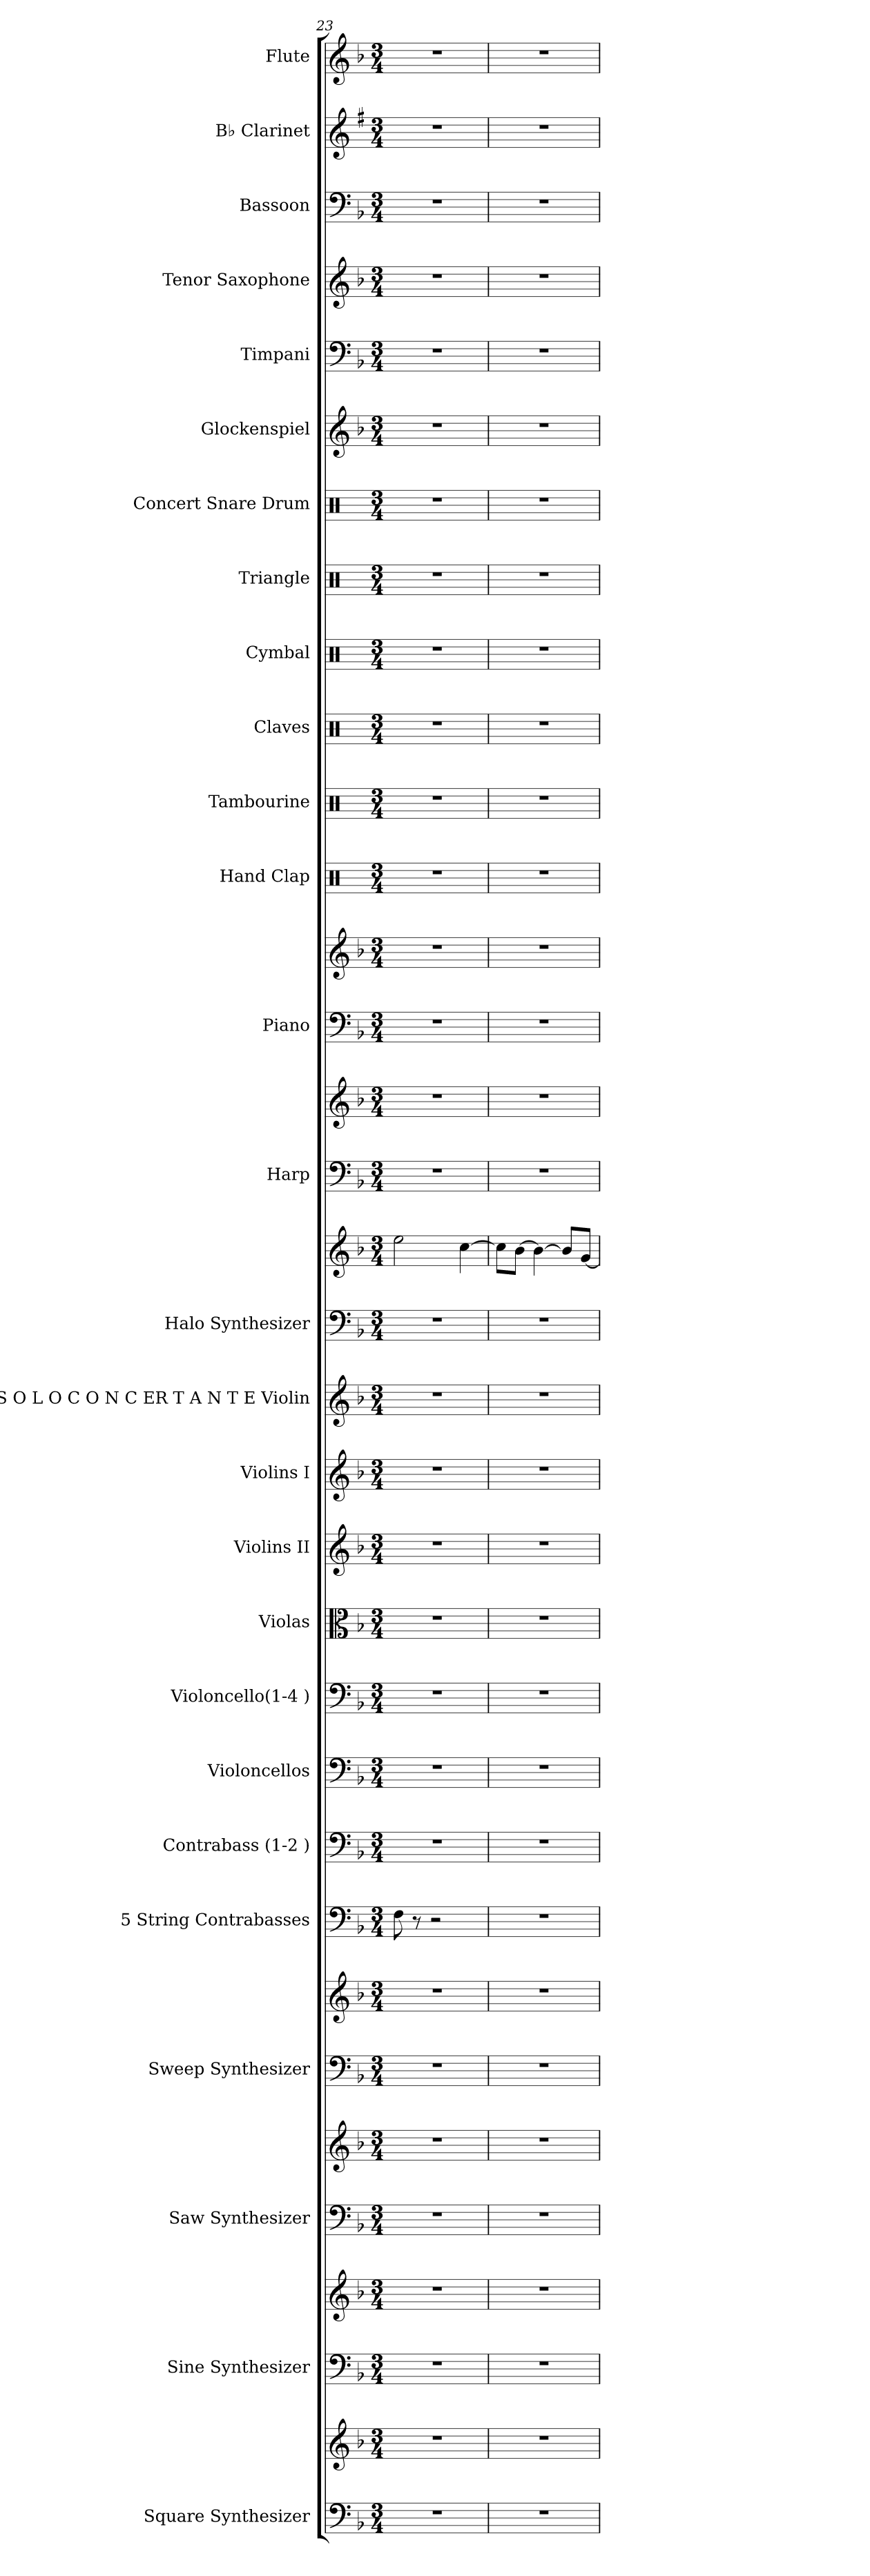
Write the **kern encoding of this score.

**kern	**kern	**kern	**kern	**kern	**kern	**kern	**kern	**kern	**kern	**kern	**kern	**kern	**kern	**kern	**kern	**kern	**kern	**kern	**kern	**kern	**kern	**kern	**kern	**kern	**kern	**kern	**kern	**kern	**kern	**kern	**kern	**kern	**kern
*part27	*part27	*part26	*part26	*part25	*part25	*part24	*part24	*part23	*part22	*part21	*part20	*part19	*part18	*part17	*part16	*part15	*part15	*part14	*part14	*part13	*part13	*part12	*part11	*part10	*part9	*part8	*part7	*part6	*part5	*part4	*part3	*part2	*part1
*staff34	*staff33	*staff32	*staff31	*staff30	*staff29	*staff28	*staff27	*staff26	*staff25	*staff24	*staff23	*staff22	*staff21	*staff20	*staff19	*staff18	*staff17	*staff16	*staff15	*staff14	*staff13	*staff12	*staff11	*staff10	*staff9	*staff8	*staff7	*staff6	*staff5	*staff4	*staff3	*staff2	*staff1
*I"Square Synthesizer	*	*I"Sine Synthesizer	*	*I"Saw Synthesizer	*	*I"Sweep Synthesizer	*	*I"5 String  Contrabasses	*I"Contrabass  (1-2 )	*I"Violoncellos	*I"Violoncello(1-4 )	*I"Violas	*I"Violins  II	*I"Violins  I	*I"S  O  L  O   C O N C ER T A N T E  Violin	*I"Halo Synthesizer	*	*I"Harp	*	*I"Piano	*	*I"Hand Clap	*I"Tambourine	*I"Claves	*I"Cymbal	*I"Triangle	*I"Concert Snare Drum	*I"Glockenspiel	*I"Timpani	*I"Tenor Saxophone	*I"Bassoon	*I"B♭ Clarinet	*I"Flute
*I'Synth.	*	*I'Synth.	*	*I'Synth.	*	*I'Synth.	*	*I'5  Str   Cbs.	*I'Cb.  (1-2 )	*I'Vcs.	*I'Vc.  (1-4 )	*I'Vlas.	*I'Vlns.  II	*I'Vlns.I	*I'S   O  L   O    Vln.	*I'Synth.	*	*I'Hrp.	*	*I'Pno.	*	*I'Hd. Clp.	*I'Tamb.	*I'Clv.	*I'Cym.	*I'Trgl.	*I'Con. Sn.	*I'Glock.	*I'Timp.	*I'T. Sax.	*I'Bsn.	*I'B♭ Cl.	*I'Fl.
*clefF4	*clefG2	*clefF4	*clefG2	*clefF4	*clefG2	*clefF4	*clefG2	*clefF4	*clefF4	*clefF4	*clefF4	*clefC3	*clefG2	*clefG2	*clefG2	*clefF4	*clefG2	*clefF4	*clefG2	*clefF4	*clefG2	*clefX	*clefX	*clefX	*clefX	*clefX	*clefX	*clefG2	*clefF4	*clefG2	*clefF4	*clefG2	*clefG2
*	*	*	*	*	*	*	*	*ITrd7c12	*ITrd7c12	*	*	*	*	*	*	*	*	*	*	*	*	*	*	*	*	*	*	*ITrd-14c-24	*	*ITrd8c14	*	*ITrd1c2	*
*k[b-]	*k[b-]	*k[b-]	*k[b-]	*k[b-]	*k[b-]	*k[b-]	*k[b-]	*k[b-]	*k[b-]	*k[b-]	*k[b-]	*k[b-]	*k[b-]	*k[b-]	*k[b-]	*k[b-]	*k[b-]	*k[b-]	*k[b-]	*k[b-]	*k[b-]	*k[]	*k[]	*k[]	*k[]	*k[]	*k[]	*k[b-]	*k[b-]	*k[b-]	*k[b-]	*k[b-]	*k[b-]
*M3/4	*M3/4	*M3/4	*M3/4	*M3/4	*M3/4	*M3/4	*M3/4	*M3/4	*M3/4	*M3/4	*M3/4	*M3/4	*M3/4	*M3/4	*M3/4	*M3/4	*M3/4	*M3/4	*M3/4	*M3/4	*M3/4	*M3/4	*M3/4	*M3/4	*M3/4	*M3/4	*M3/4	*M3/4	*M3/4	*M3/4	*M3/4	*M3/4	*M3/4
=23	=23	=23	=23	=23	=23	=23	=23	=23	=23	=23	=23	=23	=23	=23	=23	=23	=23	=23	=23	=23	=23	=23	=23	=23	=23	=23	=23	=23	=23	=23	=23	=23	=23
2.r	2.r	2.r	2.r	2.r	2.r	2.r	2.r	8FF\	2.r	2.r	2.r	2.r	2.r	2.r	2.r	2.r	2ee\	2.r	2.r	2.r	2.r	2.r	2.r	2.r	2.r	2.r	2.r	2.r	2.r	2.r	2.r	2.r	2.r
.	.	.	.	.	.	.	.	8r	.	.	.	.	.	.	.	.	.	.	.	.	.	.	.	.	.	.	.	.	.	.	.	.	.
.	.	.	.	.	.	.	.	2r	.	.	.	.	.	.	.	.	.	.	.	.	.	.	.	.	.	.	.	.	.	.	.	.	.
.	.	.	.	.	.	.	.	.	.	.	.	.	.	.	.	.	[4cc\	.	.	.	.	.	.	.	.	.	.	.	.	.	.	.	.
!!LO:PB:g=z
=24	=24	=24	=24	=24	=24	=24	=24	=24	=24	=24	=24	=24	=24	=24	=24	=24	=24	=24	=24	=24	=24	=24	=24	=24	=24	=24	=24	=24	=24	=24	=24	=24	=24
2.r	2.r	2.r	2.r	2.r	2.r	2.r	2.r	2.r	2.r	2.r	2.r	2.r	2.r	2.r	2.r	2.r	8cc\L]	2.r	2.r	2.r	2.r	2.r	2.r	2.r	2.r	2.r	2.r	2.r	2.r	2.r	2.r	2.r	2.r
.	.	.	.	.	.	.	.	.	.	.	.	.	.	.	.	.	[8b-\J	.	.	.	.	.	.	.	.	.	.	.	.	.	.	.	.
.	.	.	.	.	.	.	.	.	.	.	.	.	.	.	.	.	4b-\_	.	.	.	.	.	.	.	.	.	.	.	.	.	.	.	.
.	.	.	.	.	.	.	.	.	.	.	.	.	.	.	.	.	8b-/L]	.	.	.	.	.	.	.	.	.	.	.	.	.	.	.	.
.	.	.	.	.	.	.	.	.	.	.	.	.	.	.	.	.	[8g/J	.	.	.	.	.	.	.	.	.	.	.	.	.	.	.	.
=	=	=	=	=	=	=	=	=	=	=	=	=	=	=	=	=	=	=	=	=	=	=	=	=	=	=	=	=	=	=	=	=	=
*-	*-	*-	*-	*-	*-	*-	*-	*-	*-	*-	*-	*-	*-	*-	*-	*-	*-	*-	*-	*-	*-	*-	*-	*-	*-	*-	*-	*-	*-	*-	*-	*-	*-
